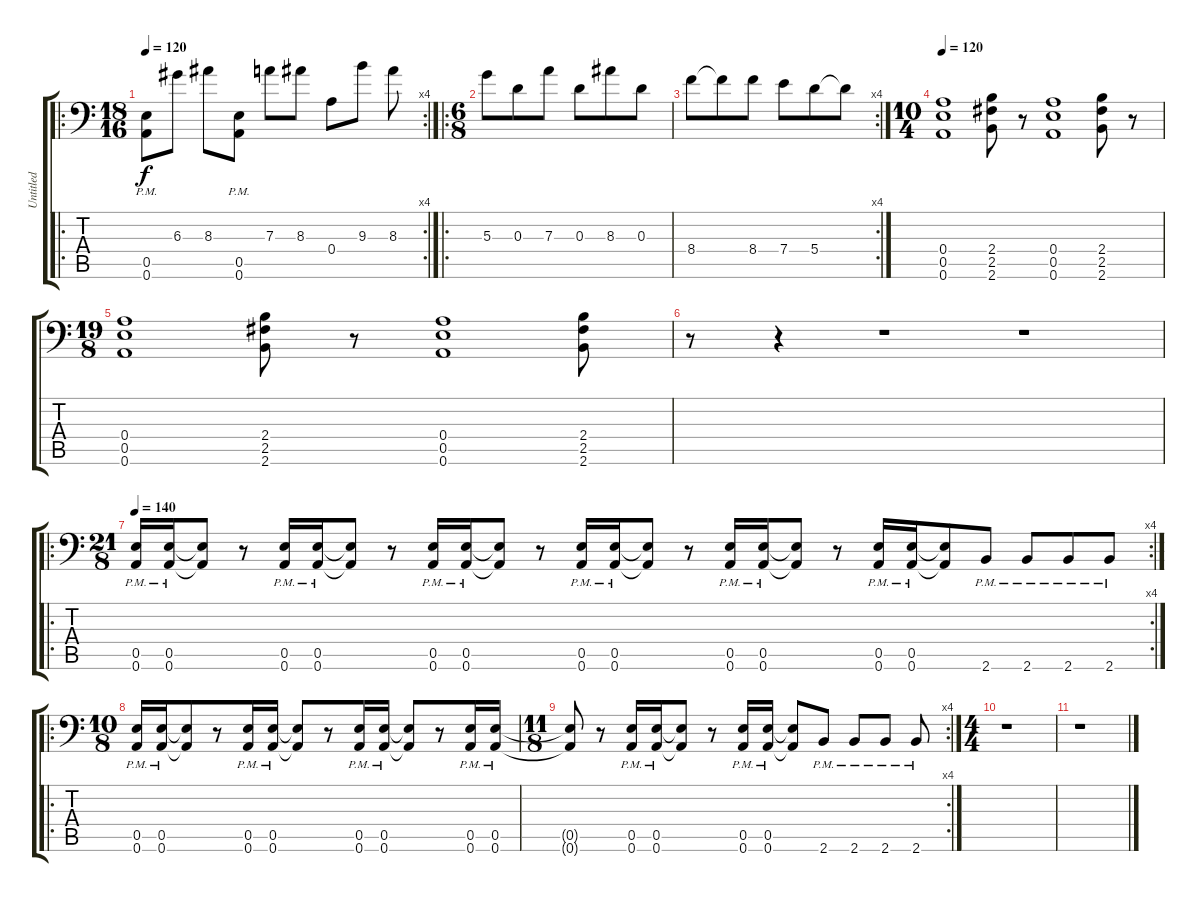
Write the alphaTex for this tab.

\track ("Untitled" "Untitled") {instrument distortionguitar}
\staff {score tabs}
\tuning (B3 Ab3 D3 A2 E2 A1) {hide}
\ro
\rc 4
\ts (18 16)
\tempo 120
\clef f4
\ks c
(0.5{pm} 0.6{pm}).8{dy f} 6.3.8 8.3.8 (0.5{pm} 0.6{pm}).8 7.3.8 8.3.8 0.4.8 9.3.8 8.3.8 |
\ro
\ts (6 8)
5.3.8 0.3.8 7.3.8 0.3.8 8.3.8 0.3.8 |
\rc 4
8.4.8 8.4{t}.8 8.4.8 7.4.8 5.4.8 5.4{t}.8 |
\ts (10 4)
\tempo 120
(0.4 0.5 0.6).1 (2.4 2.5 2.6).8 r.8 (0.4 0.5 0.6).1 (2.4 2.5 2.6).8 r.8 |
\ts (19 8)
(0.4 0.5 0.6).1 (2.4 2.5 2.6).8 r.8 (0.4 0.5 0.6).1 (2.4 2.5 2.6).8 |
r.8 r.4 r.1 r.1 |
\ro
\rc 4
\ts (21 8)
\tempo 140
(0.5{pm} 0.6{pm}).16 (0.5{pm} 0.6{pm}).16 (0.5{t} 0.6{t}).8 r.8 (0.5{pm} 0.6{pm}).16 (0.5{pm} 0.6{pm}).16 (0.5{t} 0.6{t}).8 r.8 (0.5{pm} 0.6{pm}).16 (0.5{pm} 0.6{pm}).16 (0.5{t} 0.6{t}).8 r.8 (0.5{pm} 0.6{pm}).16 (0.5{pm} 0.6{pm}).16 (0.5{t} 0.6{t}).8 r.8 (0.5{pm} 0.6{pm}).16 (0.5{pm} 0.6{pm}).16 (0.5{t} 0.6{t}).8 r.8 (0.5{pm} 0.6{pm}).16 (0.5{pm} 0.6{pm}).16 (0.5{t} 0.6{t}).8 2.6{pm}.8 2.6{pm}.8 2.6{pm}.8 2.6{pm}.8 |
\ro
\ts (10 8)
(0.5{pm} 0.6{pm}).16 (0.5{pm} 0.6{pm}).16 (0.5{t} 0.6{t}).8 r.8 (0.5{pm} 0.6{pm}).16 (0.5{pm} 0.6{pm}).16 (0.5{t} 0.6{t}).8 r.8 (0.5{pm} 0.6{pm}).16 (0.5{pm} 0.6{pm}).16 (0.5{t} 0.6{t}).8 r.8 (0.5{pm} 0.6{pm}).16 (0.5{pm} 0.6{pm}).16 |
\rc 4
\ts (11 8)
(0.5{t} 0.6{t}).8 r.8 (0.5{pm} 0.6{pm}).16 (0.5{pm} 0.6{pm}).16 (0.5{t} 0.6{t}).8 r.8 (0.5{pm} 0.6{pm}).16 (0.5{pm} 0.6{pm}).16 (0.5{t} 0.6{t}).8 2.6{pm}.8 2.6{pm}.8 2.6{pm}.8 2.6{pm}.8 |
\ts (4 4)
r.1 |
r.1
